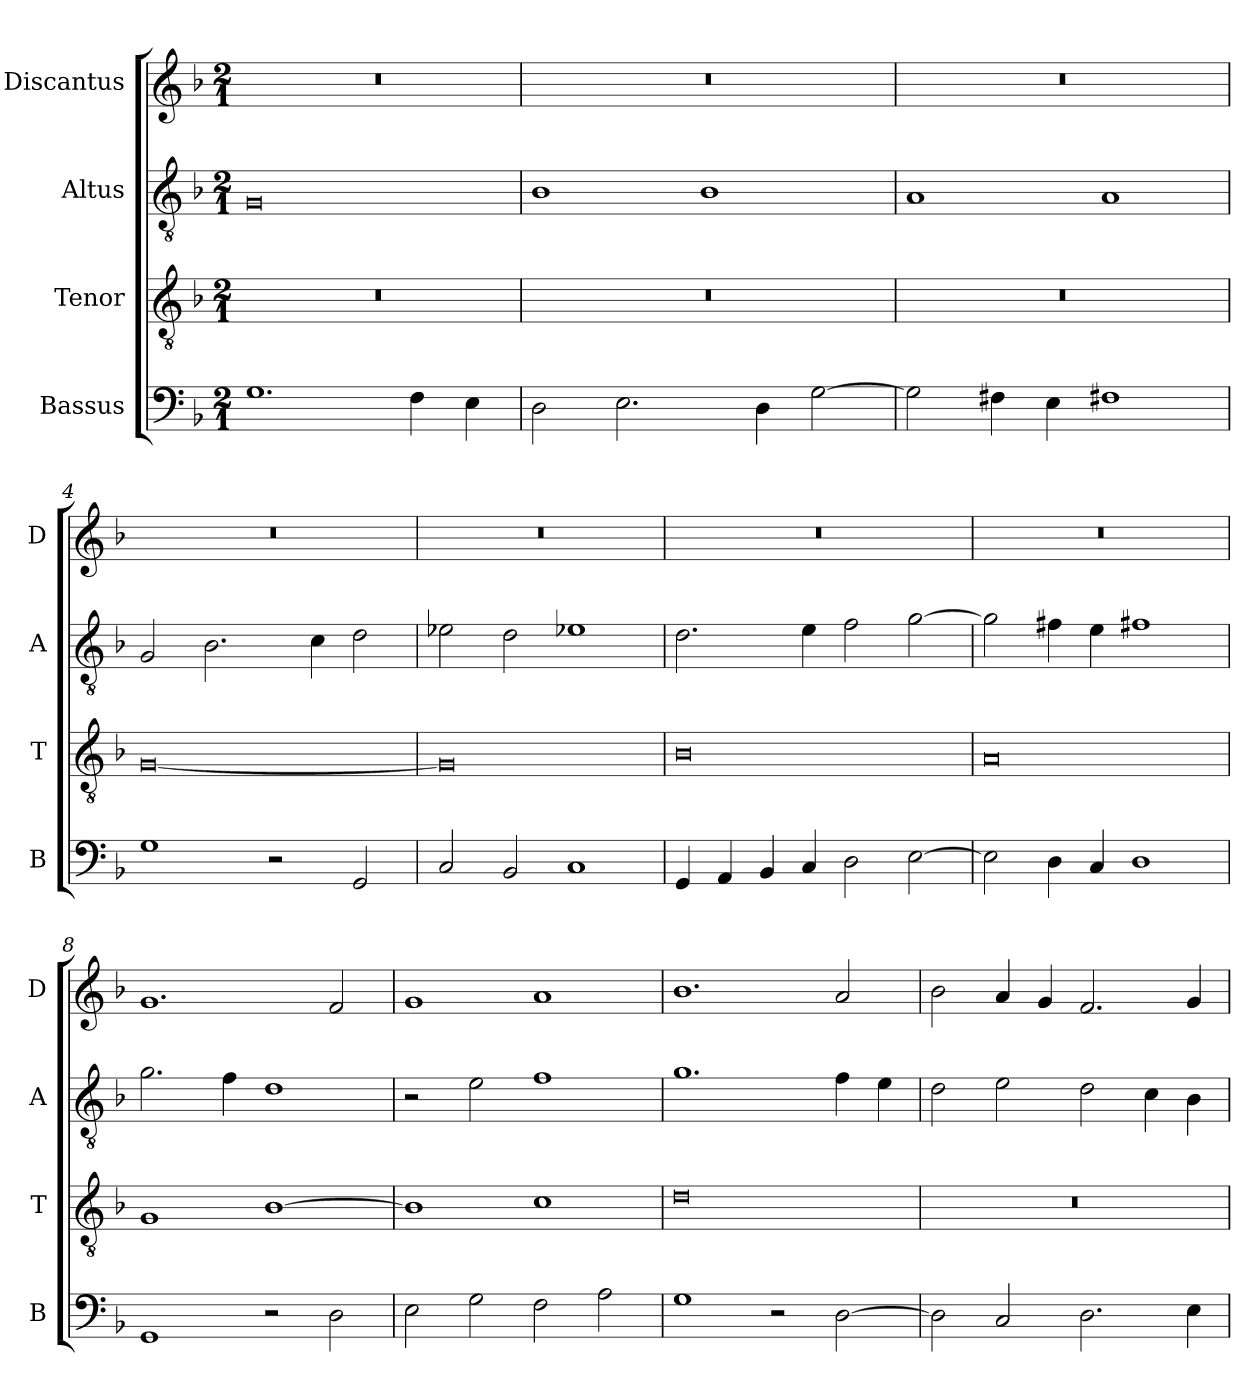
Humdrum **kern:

**kern	**kern	**kern	**kern
*part4	*part3	*part2	*part1
*staff4	*staff3	*staff2	*staff1
*I"Bassus	*I"Tenor	*I"Altus	*I"Discantus
*I'B	*I'T	*I'A	*I'D
*clefF4	*clefGv2	*clefGv2	*clefG2
*k[b-]	*k[b-]	*k[b-]	*k[b-]
*M2/1	*M2/1	*M2/1	*M2/1
=1	=1	=1	=1
1.G	0r	0G	0r
4F\	.	.	.
4E\	.	.	.
=2	=2	=2	=2
2D\	0r	1B-	0r
2.E\	.	.	.
.	.	1B-	.
4D\	.	.	.
[2G\	.	.	.
=3	=3	=3	=3
2G\]	0r	1A	0r
4F#X\	.	.	.
4E\	.	.	.
1F#X	.	1A	.
=4	=4	=4	=4
1G	[0G	2G/	0r
.	.	2.B-\	.
2r	.	.	.
.	.	4c\	.
2GG/	.	2d\	.
=5	=5	=5	=5
2C/	0G]	2e-X\	0r
2BB-/	.	2d\	.
1C	.	1e-X	.
=6	=6	=6	=6
4GG/	0B-	2.d\	0r
4AA/	.	.	.
4BB-/	.	.	.
4C/	.	4e\	.
2D\	.	2f\	.
[2E\	.	[2g\	.
=7	=7	=7	=7
2E\]	0A	2g\]	0r
4D\	.	4f#X\	.
4C/	.	4e\	.
1D	.	1f#X	.
=8	=8	=8	=8
1GG	1G	2.g\	1.g
.	.	4f\	.
2r	[1B-	1d	.
2D\	.	.	2f/
=9	=9	=9	=9
2E\	1B-]	2r	1g
2G\	.	2e\	.
2F\	1c	1f	1a
2A\	.	.	.
=10	=10	=10	=10
1G	0d	1.g	1.b-
2r	.	.	.
[2D\	.	4f\	2a/
.	.	4e\	.
=11	=11	=11	=11
2D\]	0r	2d\	2b-\
2C/	.	2e\	4a/
.	.	.	4g/
2.D\	.	2d\	2.f/
.	.	4c\	.
4E\	.	4B-\	4g/
=	=	=	=
*-	*-	*-	*-
